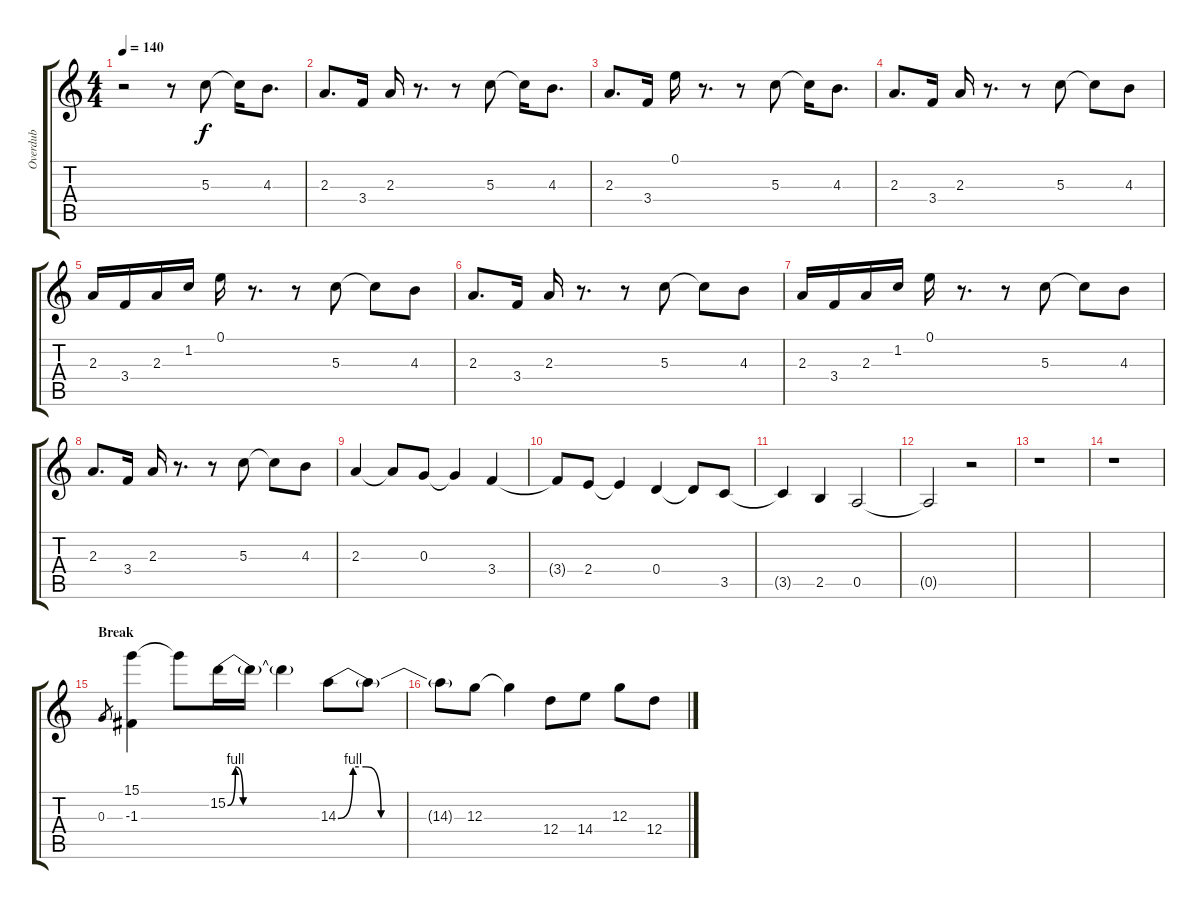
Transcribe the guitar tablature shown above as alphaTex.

\track ("Overdub" "Overdub") {instrument fretlessbass}
\staff {score tabs}
\tuning (E4 B3 G3 D3 A2 E2) {hide}
\ts (4 4)
\tempo 140
\clef g2
\ks c
r.2{dy f} r.8 5.3.8 5.3{t}.16 4.3.8{d} |
2.3.8{d} 3.4.16 2.3.16 r.8{d} r.8 5.3.8 5.3{t}.16 4.3.8{d} |
2.3.8{d} 3.4.16 0.1.16 r.8{d} r.8 5.3.8 5.3{t}.16 4.3.8{d} |
2.3.8{d} 3.4.16 2.3.16 r.8{d} r.8 5.3.8 5.3{t}.8 4.3.8 |
2.3.16 3.4.16 2.3.16 1.2.16 0.1.16 r.8{d} r.8 5.3.8 5.3{t}.8 4.3.8 |
2.3.8{d} 3.4.16 2.3.16 r.8{d} r.8 5.3.8 5.3{t}.8 4.3.8 |
2.3.16 3.4.16 2.3.16 1.2.16 0.1.16 r.8{d} r.8 5.3.8 5.3{t}.8 4.3.8 |
2.3.8{d} 3.4.16 2.3.16 r.8{d} r.8 5.3.8 5.3{t}.8 4.3.8 |
2.3.4 2.3{t}.8 0.3.8 0.3{t}.4 3.4.4 |
3.4{t}.8 2.4.8 2.4{t}.4 0.4.4 0.4{t}.8 3.5.8 |
3.5{t}.4 2.5.4 0.5.2 |
0.5{t}.2 r.2 |
r.1 |
r.1 |
\section ("" "Break")
0.3.8{gr} (15.1 -1.3).4 15.1{t}.8 15.2{be (custom 0 0 5 4 10 0 60 0)}.16 15.2{t}.16 15.2{t}.4 14.3{be (custom 0 0 7 4 13 4 20 0 60 0)}.8 14.3{t}.8 |
14.3{t}.8 12.3.8 12.3{t}.4 12.4.8 14.4.8 12.3.8 12.4.8
